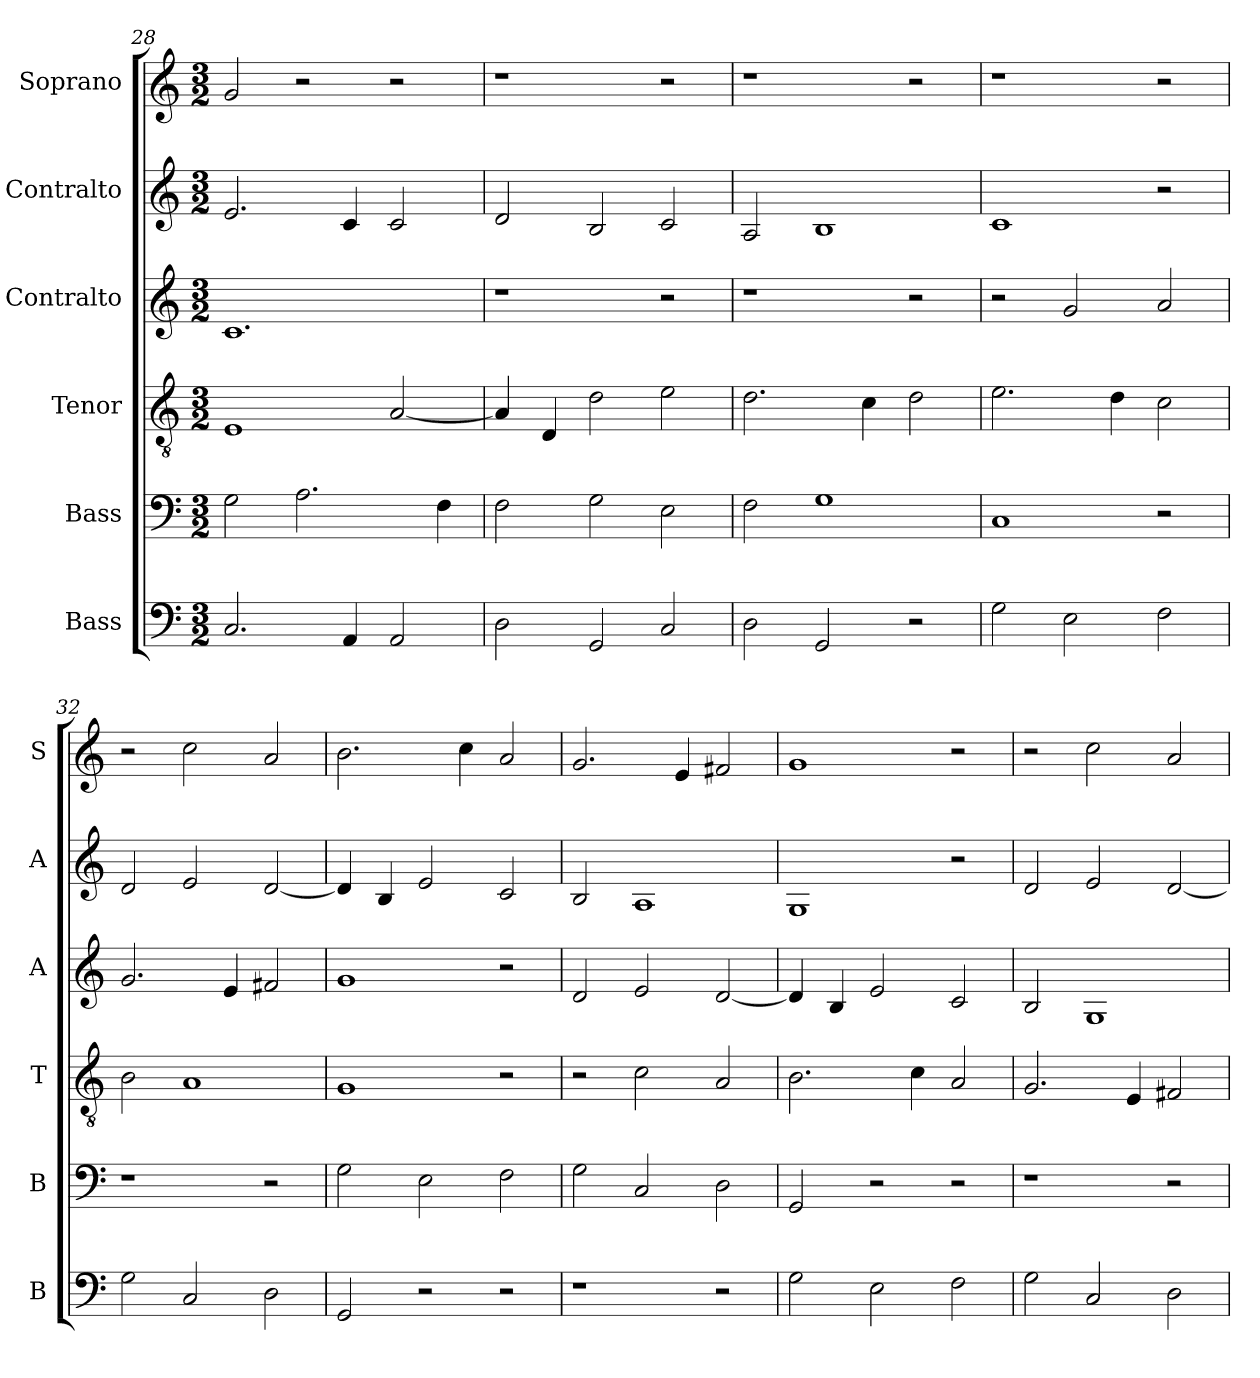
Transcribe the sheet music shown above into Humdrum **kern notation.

**kern	**kern	**kern	**kern	**kern	**kern
*part6	*part5	*part4	*part3	*part2	*part1
*staff6	*staff5	*staff4	*staff3	*staff2	*staff1
*I"Bass	*I"Bass	*I"Tenor	*I"Contralto	*I"Contralto	*I"Soprano
*I'B	*I'B	*I'T	*I'A	*I'A	*I'S
*clefF4	*clefF4	*clefGv2	*clefG2	*clefG2	*clefG2
*k[]	*k[]	*k[]	*k[]	*k[]	*k[]
*G:mix	*G:mix	*G:mix	*G:mix	*G:mix	*G:mix
*M3/2	*M3/2	*M3/2	*M3/2	*M3/2	*M3/2
=28	=28	=28	=28	=28	=28
2.C	2G	1E	1.c	2.e	2g
.	2.A	.	.	.	2r
4AA	.	.	.	4c	.
2AA	.	[2A	.	2c	2r
.	4F	.	.	.	.
=29	=29	=29	=29	=29	=29
2D	2F	4A]	1r	2d	1r
.	.	4D	.	.	.
2GG	2G	2d	.	2B	.
2C	2E	2e	2r	2c	2r
=30	=30	=30	=30	=30	=30
2D	2F	2.d	1r	2A	1r
2GG	1G	.	.	1B	.
.	.	4c	.	.	.
2r	.	2d	2r	.	2r
=31	=31	=31	=31	=31	=31
2G	1C	2.e	2r	1c	1r
2E	.	.	2g	.	.
.	.	4d	.	.	.
2F	2r	2c	2a	2r	2r
=32	=32	=32	=32	=32	=32
2G	1r	2B	2.g	2d	2r
2C	.	1A	.	2e	2cc
.	.	.	4e	.	.
2D	2r	.	2f#X	[2d	2a
=33	=33	=33	=33	=33	=33
2GG	2G	1G	1g	4d]	2.b
.	.	.	.	4B	.
2r	2E	.	.	2e	.
.	.	.	.	.	4cc
2r	2F	2r	2r	2c	2a
=34	=34	=34	=34	=34	=34
1r	2G	2r	2d	2B	2.g
.	2C	2c	2e	1A	.
.	.	.	.	.	4e
2r	2D	2A	[2d	.	2f#X
=35	=35	=35	=35	=35	=35
2G	2GG	2.B	4d]	1G	1g
.	.	.	4B	.	.
2E	2r	.	2e	.	.
.	.	4c	.	.	.
2F	2r	2A	2c	2r	2r
=36	=36	=36	=36	=36	=36
2G	1r	2.G	2B	2d	2r
2C	.	.	1G	2e	2cc
.	.	4E	.	.	.
2D	2r	2F#X	.	[2d	2a
=	=	=	=	=	=
*-	*-	*-	*-	*-	*-
